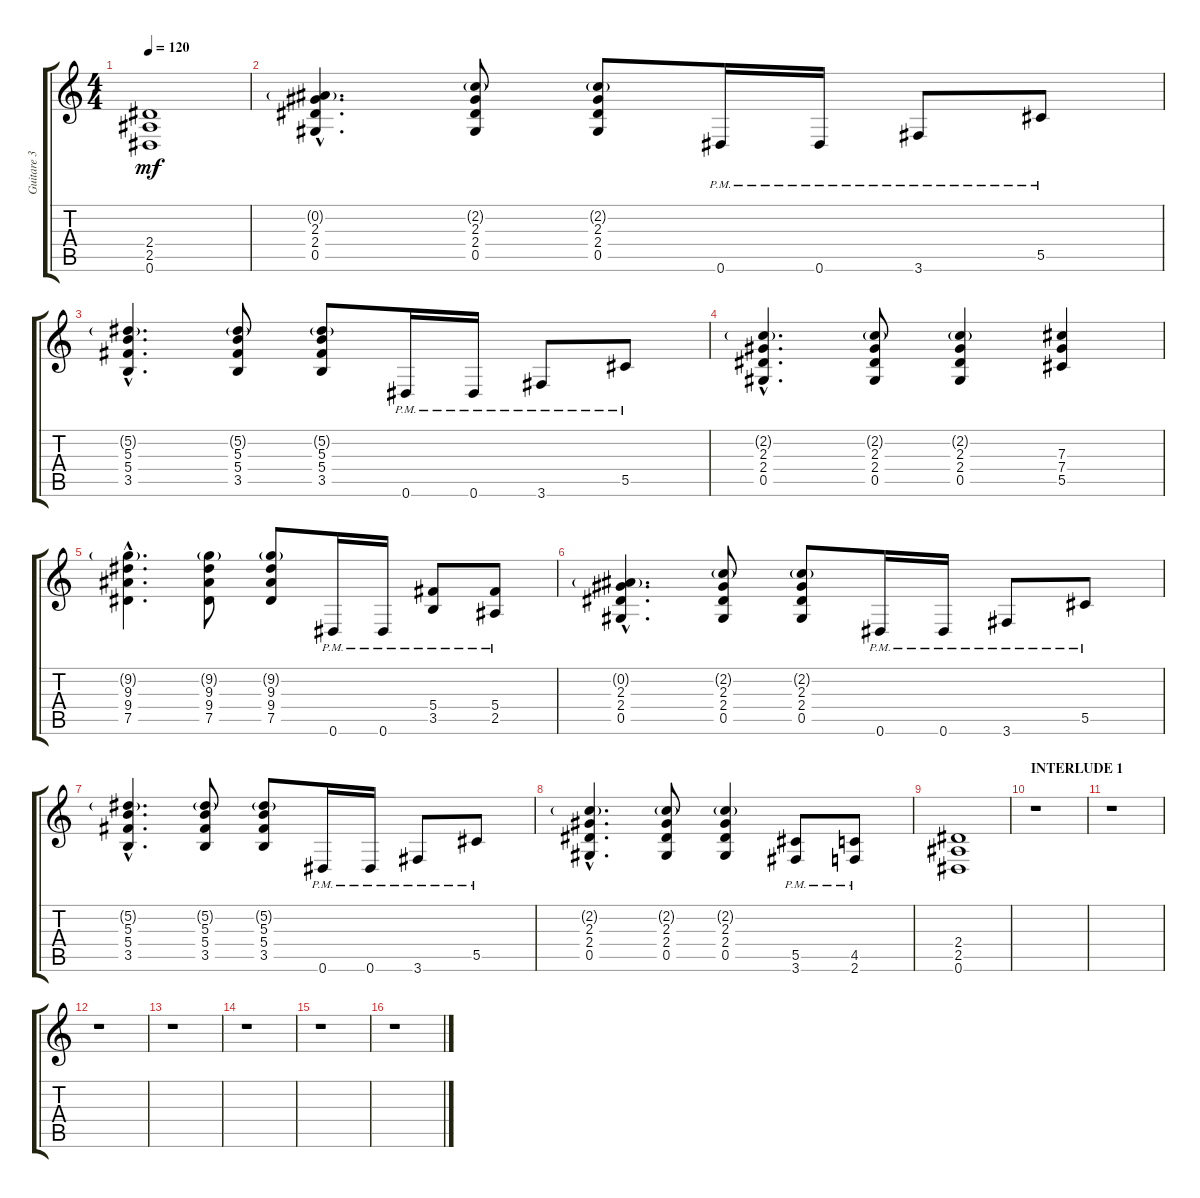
\track ("Guitare 3 ( Electrique )" "Guitare 3 ") {instrument distortionguitar}
\staff {score tabs}
\tuning (Eb4 Bb3 Gb3 Db3 Ab2 Eb2) {hide}
\ts (4 4)
\tempo 120
\clef g2
\ks c
(2.4 2.5 0.6).1{dy mf} |
(0.2{g hac} 2.3{hac} 2.4{hac} 0.5{hac}).4{d} (2.2{g} 2.3 2.4 0.5).8 (2.2{g} 2.3 2.4 0.5).8 0.6{pm}.16 0.6{pm}.16 3.6{pm}.8 5.5{pm}.8 |
(5.2{g hac} 5.3{hac} 5.4{hac} 3.5{hac}).4{d} (5.2{g} 5.3 5.4 3.5).8 (5.2{g} 5.3 5.4 3.5).8 0.6{pm}.16 0.6{pm}.16 3.6{pm}.8 5.5{pm}.8 |
(2.2{g hac} 2.3{hac} 2.4{hac} 0.5{hac}).4{d} (2.2{g} 2.3 2.4 0.5).8 (2.2{g} 2.3 2.4 0.5).4 (7.3 7.4 5.5).4 |
(9.2{g hac} 9.3{hac} 9.4{hac} 7.5{hac}).4{d} (9.2{g} 9.3 9.4 7.5).8 (9.2{g} 9.3 9.4 7.5).8 0.6{pm}.16 0.6{pm}.16 (5.4{pm} 3.5{pm}).8 (5.4{pm} 2.5{pm}).8 |
(0.2{g hac} 2.3{hac} 2.4{hac} 0.5{hac}).4{d} (2.2{g} 2.3 2.4 0.5).8 (2.2{g} 2.3 2.4 0.5).8 0.6{pm}.16 0.6{pm}.16 3.6{pm}.8 5.5{pm}.8 |
(5.2{g hac} 5.3{hac} 5.4{hac} 3.5{hac}).4{d} (5.2{g} 5.3 5.4 3.5).8 (5.2{g} 5.3 5.4 3.5).8 0.6{pm}.16 0.6{pm}.16 3.6{pm}.8 5.5{pm}.8 |
(2.2{g hac} 2.3{hac} 2.4{hac} 0.5{hac}).4{d} (2.2{g} 2.3 2.4 0.5).8 (2.2{g} 2.3 2.4 0.5).4 (5.5{pm} 3.6{pm}).8 (4.5{pm} 2.6{pm}).8 |
(2.4 2.5 0.6).1 |
\section ("" "INTERLUDE 1")
r.1 |
r.1 |
r.1 |
r.1 |
r.1 |
r.1 |
r.1
